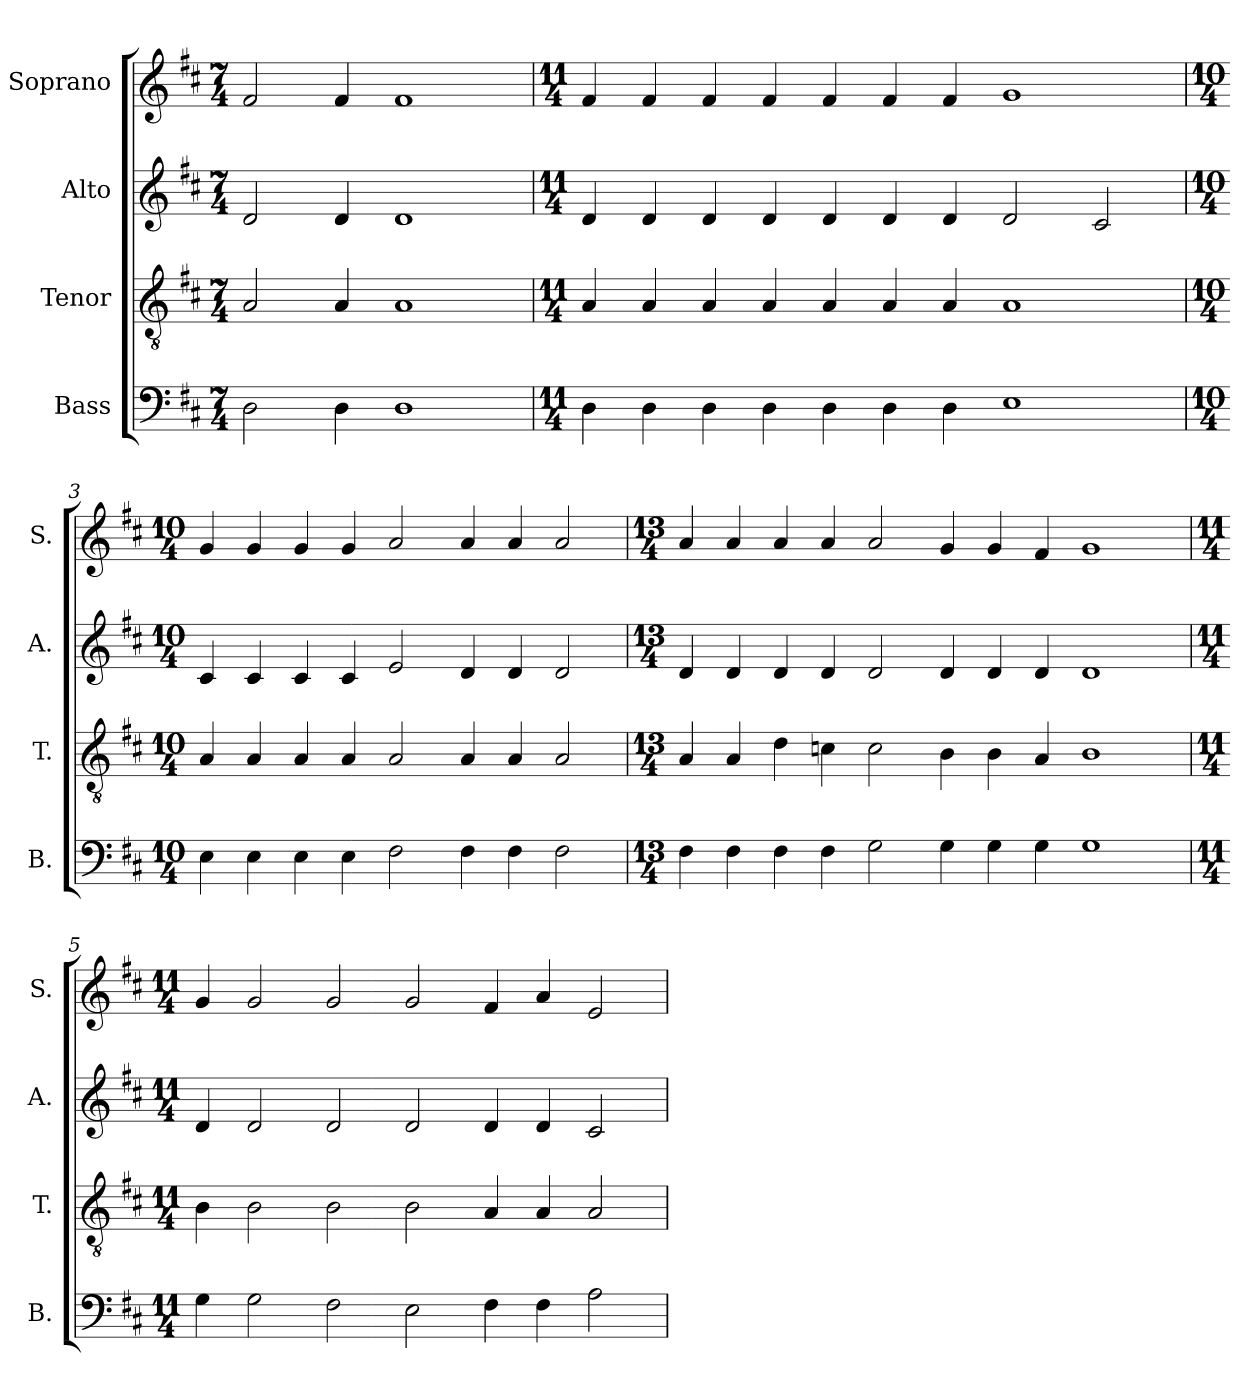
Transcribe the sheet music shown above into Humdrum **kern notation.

**kern	**kern	**kern	**kern
*part4	*part3	*part2	*part1
*staff4	*staff3	*staff2	*staff1
*I"Bass	*I"Tenor	*I"Alto	*I"Soprano
*I'B.	*I'T.	*I'A.	*I'S.
!!LO:PB:g=z
*clefF4	*clefGv2	*clefG2	*clefG2
*	*ITrd7c12	*	*
*k[f#c#]	*k[f#c#]	*k[f#c#]	*k[f#c#]
*D:	*D:	*D:	*D:
*M7/4	*M7/4	*M7/4	*M7/4
*MM80	*MM80	*MM80	*MM80
=1	=1	=1	=1
2Di\	2AAi/	2di/	2f#Zi/
4Di\	4AAi/	4di/	4f#i/
1Di	1AAi	1di	1f#i
=2	=2	=2	=2
*M11/4	*M11/4	*M11/4	*M11/4
4Di\	4AAi/	4di/	4f#Zi/
4Di\	4AAi/	4di/	4f#i/
4Di\	4AAi/	4di/	4f#i/
4Di\	4AAi/	4di/	4f#i/
4Di\	4AAi/	4di/	4f#i/
4Di\	4AAi/	4di/	4f#i/
4Di\	4AAi/	4di/	4f#i/
1Ei	1AAi	2di/	1gi
.	.	2c#i/	.
=3	=3	=3	=3
*M10/4	*M10/4	*M10/4	*M10/4
4Ei\	4AAi/	4c#i/	4gZi/
4Ei\	4AAi/	4c#i/	4gi/
4Ei\	4AAi/	4c#i/	4gi/
4Ei\	4AAi/	4c#i/	4gi/
2F#i\	2AAi/	2ei/	2ai/
4F#i\	4AAi/	4di/	4ai/
4F#i\	4AAi/	4di/	4ai/
2F#i\	2AAi/	2di/	2ai/
!!LO:LB:g=z
=4	=4	=4	=4
*M13/4	*M13/4	*M13/4	*M13/4
4F#i\	4AAi/	4di/	4aZi/
4F#i\	4AAi/	4di/	4ai/
4F#i\	4Di\	4di/	4ai/
4F#i\	4Cni\	4di/	4ai/
2Gi\	2Ci\	2di/	2ai/
4Gi\	4BBi\	4di/	4gi/
4Gi\	4BBi\	4di/	4gi/
4Gi\	4AAi/	4di/	4f#i/
1Gi	1BBi	1di	1gi
=5	=5	=5	=5
*M11/4	*M11/4	*M11/4	*M11/4
4Gi\	4BBi\	4di/	4gi/
2Gi\	2BBi\	2di/	2gi/
2F#i\	2BBi\	2di/	2gi/
2Ei\	2BBi\	2di/	2gi/
4F#i\	4AAi/	4di/	4f#i/
4F#i\	4AAi/	4di/	4ai/
2Ai\	2AAi/	2c#i/	2ei/
=	=	=	=
*-	*-	*-	*-
